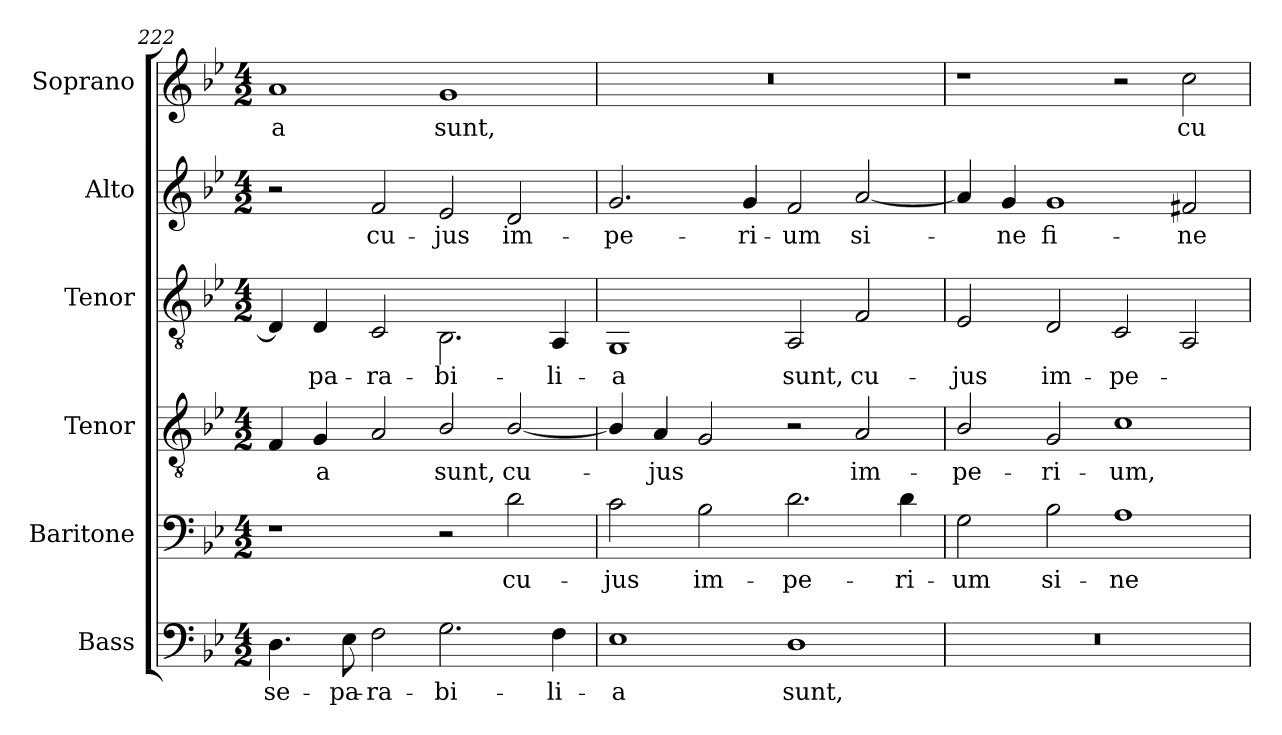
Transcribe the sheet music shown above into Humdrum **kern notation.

**kern	**text	**kern	**text	**kern	**text	**kern	**text	**kern	**text	**kern	**text
*part6	*part6	*part5	*part5	*part4	*part4	*part3	*part3	*part2	*part2	*part1	*part1
*staff6	*staff6	*staff5	*staff5	*staff4	*staff4	*staff3	*staff3	*staff2	*staff2	*staff1	*staff1
*I"Bass	*	*I"Baritone	*	*I"Tenor	*	*I"Tenor	*	*I"Alto	*	*I"Soprano	*
*I'B.	*	*I'Bar.	*	*I'T2.	*	*I'T1.	*	*I'A.	*	*I'S.	*
*clefF4	*	*clefF4	*	*clefGv2	*	*clefGv2	*	*clefG2	*	*clefG2	*
*	*	*	*	*ITrd7c12	*	*	*	*	*	*	*
*k[b-e-]	*	*k[b-e-]	*	*k[b-e-]	*	*k[b-e-]	*	*k[b-e-]	*	*k[b-e-]	*
*B-:	*	*B-:	*	*B-:	*	*B-:	*	*B-:	*	*B-:	*
*M4/2	*	*M4/2	*	*M4/2	*	*M4/2	*	*M4/2	*	*M4/2	*
=222	=222	=222	=222	=222	=222	=222	=222	=222	=222	=222	=222
!	!LO:LY:b:color=#000000	!	!	!	!	!	!	!	!	!	!
!	!	!	!	!	!	!	!	!	!	!	!LO:LY:b:color=#000000
4.Di\	-se-	1r	.	4FFi/	.	4Di/]	.	2r	.	1ai	-a
!	!	!	!	!	!LO:LY:b:color=#000000	!	!	!	!	!	!
!	!	!	!	!	!	!	!LO:LY:b:color=#000000	!	!	!	!
.	.	.	.	4GGi/	-a	4Di/	-pa-	.	.	.	.
!	!LO:LY:b:color=#000000	!	!	!	!	!	!	!	!	!	!
8E-i\	-pa-	.	.	.	.	.	.	.	.	.	.
!	!LO:LY:b:color=#000000	!	!	!	!	!	!	!	!	!	!
!	!	!	!	!	!	!	!LO:LY:b:color=#000000	!	!	!	!
!	!	!	!	!	!	!	!	!	!LO:LY:b:color=#000000	!	!
2Fi\	-ra-	.	.	2AAi/	.	2Ci/	-ra-	2fi/	cu-	.	.
!	!LO:LY:b:color=#000000	!	!	!	!	!	!	!	!	!	!
!	!	!	!	!	!LO:LY:b:color=#000000	!	!	!	!	!	!
!	!	!	!	!	!	!	!LO:LY:b:color=#000000	!	!	!	!
!	!	!	!	!	!	!	!	!	!LO:LY:b:color=#000000	!	!
!	!	!	!	!	!	!	!	!	!	!	!LO:LY:b:color=#000000
2.Gi\	-bi-	2r	.	2BB-i/	sunt,	2.BB-i\	-bi-	2e-i/	-jus	1gi	sunt,
!	!	!	!LO:LY:b:color=#000000	!	!	!	!	!	!	!	!
!	!	!	!	!	!LO:LY:b:color=#000000	!	!	!	!	!	!
!	!	!	!	!	!	!	!	!	!LO:LY:b:color=#000000	!	!
.	.	2di\	cu-	[2BB-i/	cu-	.	.	2di/	im-	.	.
!	!LO:LY:b:color=#000000	!	!	!	!	!	!	!	!	!	!
!	!	!	!	!	!	!	!LO:LY:b:color=#000000	!	!	!	!
4Fi\	-li-	.	.	.	.	4AAi/	-li-	.	.	.	.
!!LO:LB:g=z
=223	=223	=223	=223	=223	=223	=223	=223	=223	=223	=223	=223
!	!LO:LY:b:color=#000000	!	!	!	!	!	!	!	!	!	!
!	!	!	!LO:LY:b:color=#000000	!	!	!	!	!	!	!	!
!	!	!	!	!	!	!	!LO:LY:b:color=#000000	!	!	!	!
!	!	!	!	!	!	!	!	!	!LO:LY:b:color=#000000	!LO:N:vis=1	!
1E-i	-a	2ci\	-jus	4BB-i/]	.	1GGi	-a	2.gi/	-pe-	0r	.
!	!	!	!	!	!LO:LY:b:color=#000000	!	!	!	!	!	!
.	.	.	.	4AAi/	-jus	.	.	.	.	.	.
!	!	!	!LO:LY:b:color=#000000	!	!	!	!	!	!	!	!
.	.	2B-i\	im-	2GGi/	.	.	.	.	.	.	.
!	!	!	!	!	!	!	!	!	!LO:LY:b:color=#000000	!	!
.	.	.	.	.	.	.	.	4gi/	-ri-	.	.
!	!LO:LY:b:color=#000000	!	!	!	!	!	!	!	!	!	!
!	!	!	!LO:LY:b:color=#000000	!	!	!	!	!	!	!	!
!	!	!	!	!	!	!	!LO:LY:b:color=#000000	!	!	!	!
!	!	!	!	!	!	!	!	!	!LO:LY:b:color=#000000	!	!
1Di	sunt,	2.di\	-pe-	2r	.	2AAi/	sunt,	2fi/	-um	.	.
!	!	!	!	!	!LO:LY:b:color=#000000	!	!	!	!	!	!
!	!	!	!	!	!	!	!LO:LY:b:color=#000000	!	!	!	!
!	!	!	!	!	!	!	!	!	!LO:LY:b:color=#000000	!	!
.	.	.	.	2AAi/	im-	2Fi/	cu-	[2ai/	si-	.	.
!	!	!	!LO:LY:b:color=#000000	!	!	!	!	!	!	!	!
.	.	4di\	-ri-	.	.	.	.	.	.	.	.
=224	=224	=224	=224	=224	=224	=224	=224	=224	=224	=224	=224
!LO:N:vis=1	!	!	!	!	!	!	!	!	!	!	!
!	!	!	!LO:LY:b:color=#000000	!	!	!	!	!	!	!	!
!	!	!	!	!	!LO:LY:b:color=#000000	!	!	!	!	!	!
!	!	!	!	!	!	!	!LO:LY:b:color=#000000	!	!	!	!
0r	.	2Gi\	-um	2BB-i/	-pe-	2E-i/	-jus	4ai/]	.	1r	.
!	!	!	!	!	!	!	!	!	!LO:LY:b:color=#000000	!	!
.	.	.	.	.	.	.	.	4gi/	-ne	.	.
!	!	!	!LO:LY:b:color=#000000	!	!	!	!	!	!	!	!
!	!	!	!	!	!LO:LY:b:color=#000000	!	!	!	!	!	!
!	!	!	!	!	!	!	!LO:LY:b:color=#000000	!	!	!	!
!	!	!	!	!	!	!	!	!	!LO:LY:b:color=#000000	!	!
.	.	2B-i\	si-	2GGi/	-ri-	2Di/	im-	1gi	fi-	.	.
!	!	!	!LO:LY:b:color=#000000	!	!	!	!	!	!	!	!
!	!	!	!	!	!LO:LY:b:color=#000000	!	!	!	!	!	!
!	!	!	!	!	!	!	!LO:LY:b:color=#000000	!	!	!	!
.	.	1Ai	-ne	1Ci	-um,	2Ci/	-pe-	.	.	2r	.
!	!	!	!	!	!	!	!	!	!LO:LY:b:color=#000000	!	!
!	!	!	!	!	!	!	!	!	!	!	!LO:LY:b:color=#000000
.	.	.	.	.	.	2AAi/	.	2f#Xi/	-ne	2cci\	cu-
=	=	=	=	=	=	=	=	=	=	=	=
*-	*-	*-	*-	*-	*-	*-	*-	*-	*-	*-	*-
